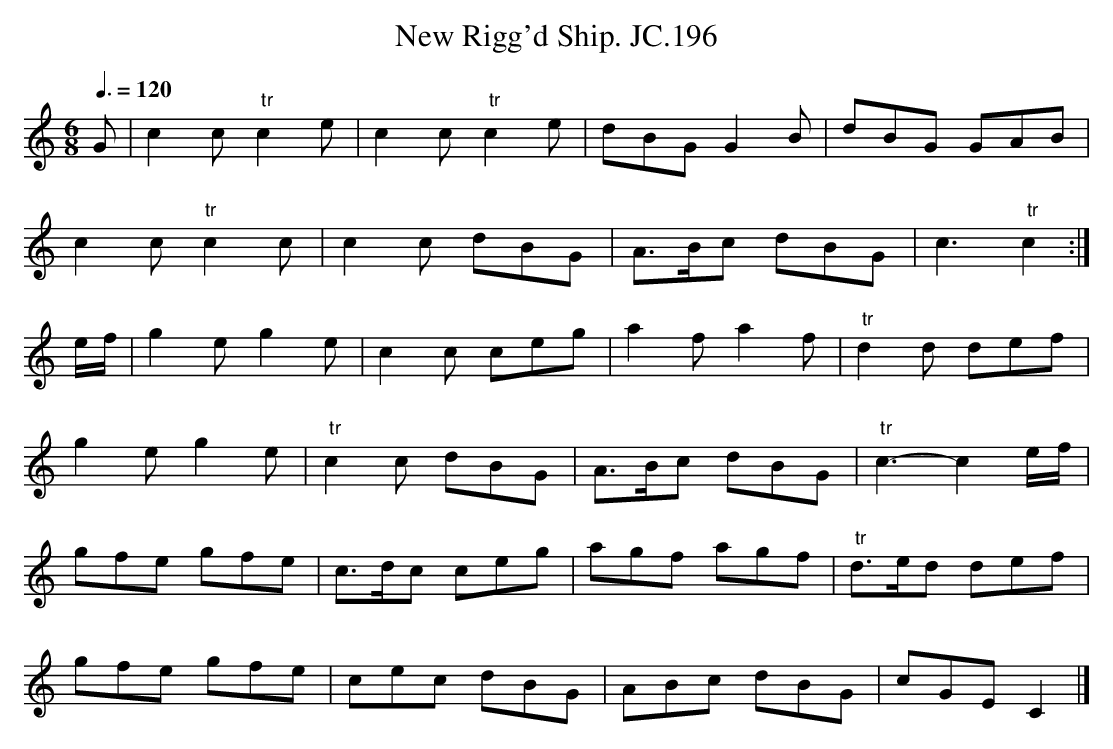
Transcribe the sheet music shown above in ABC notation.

X:1
T:New Rigg'd Ship. JC.196
M:6/8
L:1/8
Q:3/8=120
K:C
G|\\
c2c" tr"c2e|c2c" tr"c2e|dBGG2B|dBG GAB|
c2c"tr"c2c|c2c dBG|A>Bc dBG|c3" tr"c2:|
e/f/|g2eg2e|c2c ceg|a2fa2f|" tr"d2d def|
g2eg2e|" tr"c2c dBG|A>Bc dBG|" tr"c3-c2e/f/|
gfe gfe|c>dc ceg|agf agf|" tr"d>ed def|
gfe gfe|cec dBG|ABc dBG|cGEC2|]
